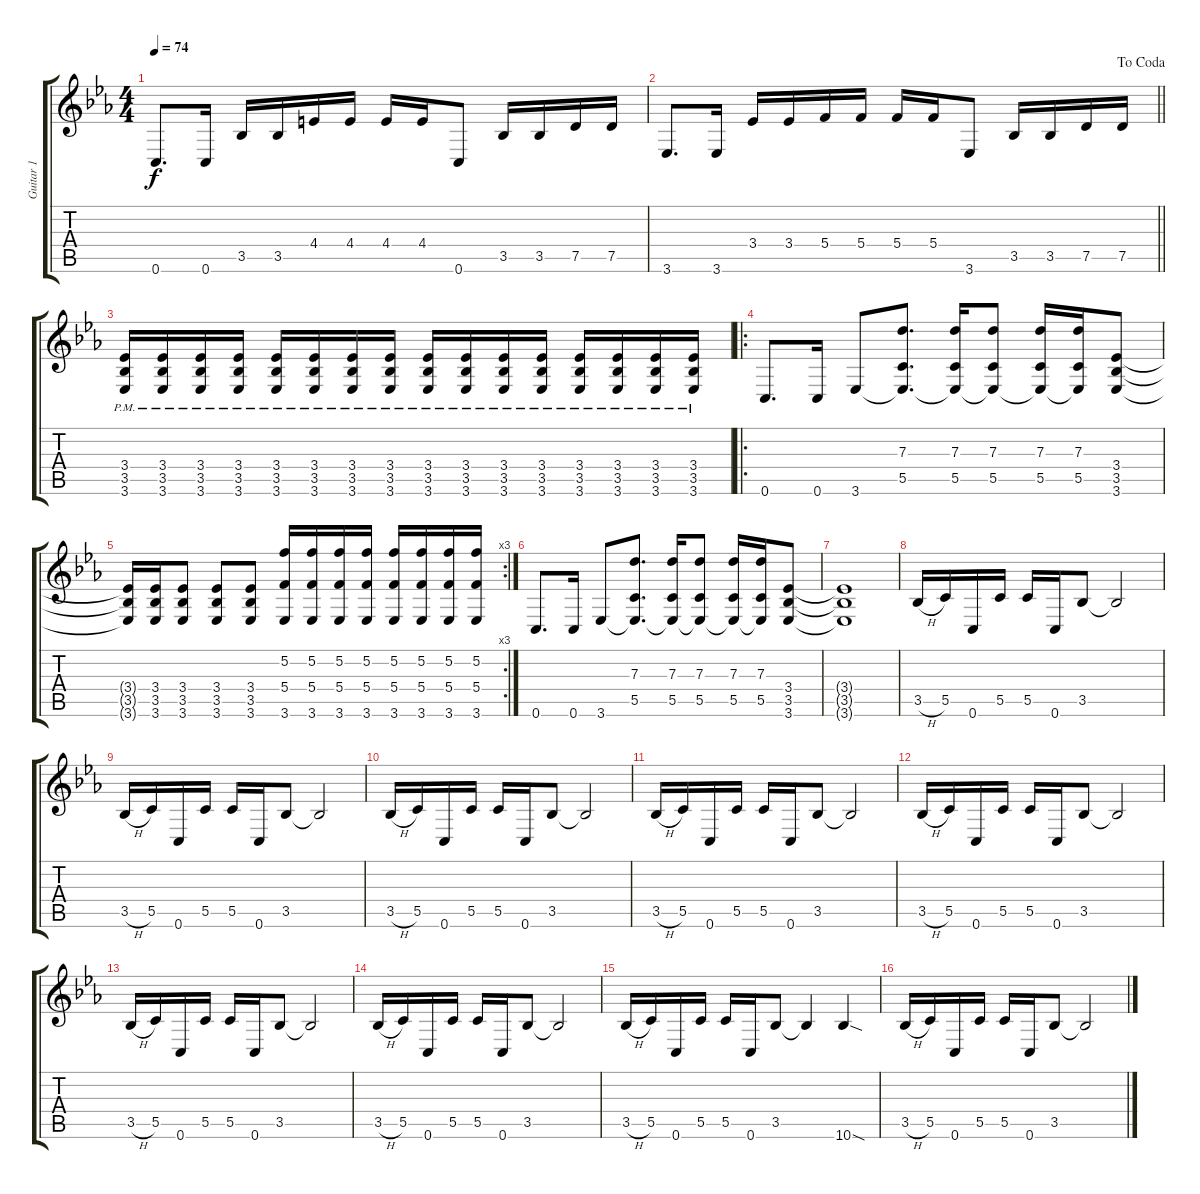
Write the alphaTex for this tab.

\track ("Guitar 1" "Guitar 1") {instrument overdrivenguitar}
\staff {score tabs}
\tuning (E4 C4 G3 C3 G2 C2) {hide}
\ts (4 4)
\tempo 74
\clef g2
\ks cminor
0.6.8{d dy f} 0.6.16 3.5.16 3.5.16 4.4.16 4.4.16 4.4.16 4.4.16 0.6.8 3.5.16 3.5.16 7.5.16 7.5.16 |
\jump dacoda
\barLineRight lightlight
3.6.8{d} 3.6.16 3.4.16 3.4.16 5.4.16 5.4.16 5.4.16 5.4.16 3.6.8 3.5.16 3.5.16 7.5.16 7.5.16 |
(3.4{pm} 3.5{pm} 3.6).16 (3.4{pm} 3.5{pm} 3.6).16 (3.4{pm} 3.5{pm} 3.6).16 (3.4{pm} 3.5{pm} 3.6).16 (3.4{pm} 3.5{pm} 3.6).16 (3.4{pm} 3.5{pm} 3.6).16 (3.4{pm} 3.5{pm} 3.6).16 (3.4{pm} 3.5{pm} 3.6).16 (3.4{pm} 3.5{pm} 3.6).16 (3.4{pm} 3.5{pm} 3.6).16 (3.4{pm} 3.5{pm} 3.6).16 (3.4{pm} 3.5{pm} 3.6).16 (3.4{pm} 3.5{pm} 3.6).16 (3.4{pm} 3.5{pm} 3.6).16 (3.4{pm} 3.5{pm} 3.6).16 (3.4{pm} 3.5{pm} 3.6).16 |
\ro
0.6.8{d} 0.6.16 3.6.8 (7.3 5.5 3.6{t}).8{d} (7.3 5.5 3.6{t}).16 (7.3 5.5 3.6{t}).8 (7.3 5.5 3.6{t}).16 (7.3 5.5 3.6{t}).16 (3.4 3.5 3.6).8 |
\rc 3
(3.4{t} 3.5{t} 3.6{t}).16 (3.4 3.5 3.6).16 (3.4 3.5 3.6).8 (3.4 3.5 3.6).8 (3.4 3.5 3.6).8 (5.2 5.4 3.6).16 (5.2 5.4 3.6).16 (5.2 5.4 3.6).16 (5.2 5.4 3.6).16 (5.2 5.4 3.6).16 (5.2 5.4 3.6).16 (5.2 5.4 3.6).16 (5.2 5.4 3.6).16 |
0.6.8{d} 0.6.16 3.6.8 (7.3 5.5 3.6{t}).8{d} (7.3 5.5 3.6{t}).16 (7.3 5.5 3.6{t}).8 (7.3 5.5 3.6{t}).16 (7.3 5.5 3.6{t}).16 (3.4 3.5 3.6).8 |
(3.4{t} 3.5{t} 3.6{t}).1 |
3.5{h}.16 5.5.16 0.6.16 5.5.16 5.5.16 0.6.16 3.5.8 3.5{t}.2 |
3.5{h}.16 5.5.16 0.6.16 5.5.16 5.5.16 0.6.16 3.5.8 3.5{t}.2 |
3.5{h}.16 5.5.16 0.6.16 5.5.16 5.5.16 0.6.16 3.5.8 3.5{t}.2 |
3.5{h}.16 5.5.16 0.6.16 5.5.16 5.5.16 0.6.16 3.5.8 3.5{t}.2 |
3.5{h}.16 5.5.16 0.6.16 5.5.16 5.5.16 0.6.16 3.5.8 3.5{t}.2 |
3.5{h}.16 5.5.16 0.6.16 5.5.16 5.5.16 0.6.16 3.5.8 3.5{t}.2 |
3.5{h}.16 5.5.16 0.6.16 5.5.16 5.5.16 0.6.16 3.5.8 3.5{t}.2 |
3.5{h}.16 5.5.16 0.6.16 5.5.16 5.5.16 0.6.16 3.5.8 3.5{t}.4 10.6{sod}.4 |
3.5{h}.16 5.5.16 0.6.16 5.5.16 5.5.16 0.6.16 3.5.8 3.5{t}.2
